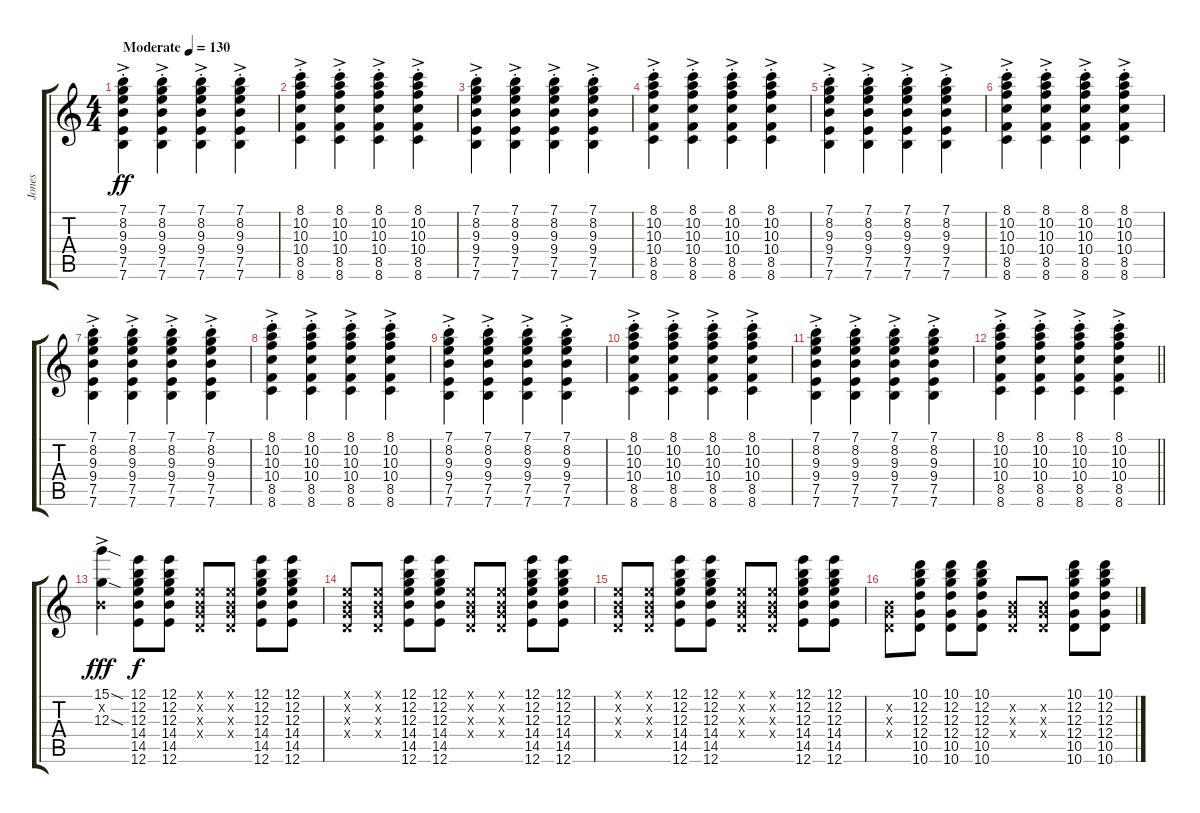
\track ("Jones" "Jones") {instrument overdrivenguitar}
\staff {score tabs}
\tuning (E4 B3 G3 D3 A2 E2) {hide}
\ts (4 4)
\tempo (130 "Moderate")
\clef g2
\ks c
(7.1{ac st} 8.2{ac st} 9.3{ac st} 9.4{ac st} 7.5{ac st} 7.6{ac st}).4{dy ff instrument overdrivenguitar} (7.1{ac st} 8.2{ac st} 9.3{ac st} 9.4{ac st} 7.5{ac st} 7.6{ac st}).4 (7.1{ac st} 8.2{ac st} 9.3{ac st} 9.4{ac st} 7.5{ac st} 7.6{ac st}).4 (7.1{ac st} 8.2{ac st} 9.3{ac st} 9.4{ac st} 7.5{ac st} 7.6{ac st}).4 |
(8.1{ac st} 10.2{ac st} 10.3{ac st} 10.4{ac st} 8.5{ac st} 8.6{ac st}).4 (8.1{ac st} 10.2{ac st} 10.3{ac st} 10.4{ac st} 8.5{ac st} 8.6{ac st}).4 (8.1{ac st} 10.2{ac st} 10.3{ac st} 10.4{ac st} 8.5{ac st} 8.6{ac st}).4 (8.1{ac st} 10.2{ac st} 10.3{ac st} 10.4{ac st} 8.5{ac st} 8.6{ac st}).4 |
(7.1{ac st} 8.2{ac st} 9.3{ac st} 9.4{ac st} 7.5{ac st} 7.6{ac st}).4 (7.1{ac st} 8.2{ac st} 9.3{ac st} 9.4{ac st} 7.5{ac st} 7.6{ac st}).4 (7.1{ac st} 8.2{ac st} 9.3{ac st} 9.4{ac st} 7.5{ac st} 7.6{ac st}).4 (7.1{ac st} 8.2{ac st} 9.3{ac st} 9.4{ac st} 7.5{ac st} 7.6{ac st}).4 |
(8.1{ac st} 10.2{ac st} 10.3{ac st} 10.4{ac st} 8.5{ac st} 8.6{ac st}).4 (8.1{ac st} 10.2{ac st} 10.3{ac st} 10.4{ac st} 8.5{ac st} 8.6{ac st}).4 (8.1{ac st} 10.2{ac st} 10.3{ac st} 10.4{ac st} 8.5{ac st} 8.6{ac st}).4 (8.1{ac st} 10.2{ac st} 10.3{ac st} 10.4{ac st} 8.5{ac st} 8.6{ac st}).4 |
(7.1{ac st} 8.2{ac st} 9.3{ac st} 9.4{ac st} 7.5{ac st} 7.6{ac st}).4 (7.1{ac st} 8.2{ac st} 9.3{ac st} 9.4{ac st} 7.5{ac st} 7.6{ac st}).4 (7.1{ac st} 8.2{ac st} 9.3{ac st} 9.4{ac st} 7.5{ac st} 7.6{ac st}).4 (7.1{ac st} 8.2{ac st} 9.3{ac st} 9.4{ac st} 7.5{ac st} 7.6{ac st}).4 |
(8.1{ac st} 10.2{ac st} 10.3{ac st} 10.4{ac st} 8.5{ac st} 8.6{ac st}).4 (8.1{ac st} 10.2{ac st} 10.3{ac st} 10.4{ac st} 8.5{ac st} 8.6{ac st}).4 (8.1{ac st} 10.2{ac st} 10.3{ac st} 10.4{ac st} 8.5{ac st} 8.6{ac st}).4 (8.1{ac st} 10.2{ac st} 10.3{ac st} 10.4{ac st} 8.5{ac st} 8.6{ac st}).4 |
(7.1{ac st} 8.2{ac st} 9.3{ac st} 9.4{ac st} 7.5{ac st} 7.6{ac st}).4 (7.1{ac st} 8.2{ac st} 9.3{ac st} 9.4{ac st} 7.5{ac st} 7.6{ac st}).4 (7.1{ac st} 8.2{ac st} 9.3{ac st} 9.4{ac st} 7.5{ac st} 7.6{ac st}).4 (7.1{ac st} 8.2{ac st} 9.3{ac st} 9.4{ac st} 7.5{ac st} 7.6{ac st}).4 |
(8.1{ac st} 10.2{ac st} 10.3{ac st} 10.4{ac st} 8.5{ac st} 8.6{ac st}).4 (8.1{ac st} 10.2{ac st} 10.3{ac st} 10.4{ac st} 8.5{ac st} 8.6{ac st}).4 (8.1{ac st} 10.2{ac st} 10.3{ac st} 10.4{ac st} 8.5{ac st} 8.6{ac st}).4 (8.1{ac st} 10.2{ac st} 10.3{ac st} 10.4{ac st} 8.5{ac st} 8.6{ac st}).4 |
(7.1{ac st} 8.2{ac st} 9.3{ac st} 9.4{ac st} 7.5{ac st} 7.6{ac st}).4 (7.1{ac st} 8.2{ac st} 9.3{ac st} 9.4{ac st} 7.5{ac st} 7.6{ac st}).4 (7.1{ac st} 8.2{ac st} 9.3{ac st} 9.4{ac st} 7.5{ac st} 7.6{ac st}).4 (7.1{ac st} 8.2{ac st} 9.3{ac st} 9.4{ac st} 7.5{ac st} 7.6{ac st}).4 |
(8.1{ac st} 10.2{ac st} 10.3{ac st} 10.4{ac st} 8.5{ac st} 8.6{ac st}).4 (8.1{ac st} 10.2{ac st} 10.3{ac st} 10.4{ac st} 8.5{ac st} 8.6{ac st}).4 (8.1{ac st} 10.2{ac st} 10.3{ac st} 10.4{ac st} 8.5{ac st} 8.6{ac st}).4 (8.1{ac st} 10.2{ac st} 10.3{ac st} 10.4{ac st} 8.5{ac st} 8.6{ac st}).4 |
(7.1{ac st} 8.2{ac st} 9.3{ac st} 9.4{ac st} 7.5{ac st} 7.6{ac st}).4 (7.1{ac st} 8.2{ac st} 9.3{ac st} 9.4{ac st} 7.5{ac st} 7.6{ac st}).4 (7.1{ac st} 8.2{ac st} 9.3{ac st} 9.4{ac st} 7.5{ac st} 7.6{ac st}).4 (7.1{ac st} 8.2{ac st} 9.3{ac st} 9.4{ac st} 7.5{ac st} 7.6{ac st}).4 |
\barLineRight lightlight
(8.1{ac st} 10.2{ac st} 10.3{ac st} 10.4{ac st} 8.5{ac st} 8.6{ac st}).4 (8.1{ac st} 10.2{ac st} 10.3{ac st} 10.4{ac st} 8.5{ac st} 8.6{ac st}).4 (8.1{ac st} 10.2{ac st} 10.3{ac st} 10.4{ac st} 8.5{ac st} 8.6{ac st}).4 (8.1{ac st} 10.2{ac st} 10.3{ac st} 10.4{ac st} 8.5{ac st} 8.6{ac st}).4 |
(15.1{sod ac} 0.2{ac x} 12.3{sod ac}).4{dy fff} (12.1 12.2 12.3 14.4 14.5 12.6).8{dy f} (12.1 12.2 12.3 14.4 14.5 12.6).8 (0.1{x} 0.2{x} 0.3{x} 0.4{x}).8 (0.1{x} 0.2{x} 0.3{x} 0.4{x}).8 (12.1 12.2 12.3 14.4 14.5 12.6).8 (12.1 12.2 12.3 14.4 14.5 12.6).8 |
(0.1{x} 0.2{x} 0.3{x} 0.4{x}).8 (0.1{x} 0.2{x} 0.3{x} 0.4{x}).8 (12.1 12.2 12.3 14.4 14.5 12.6).8 (12.1 12.2 12.3 14.4 14.5 12.6).8 (0.1{x} 0.2{x} 0.3{x} 0.4{x}).8 (0.1{x} 0.2{x} 0.3{x} 0.4{x}).8 (12.1 12.2 12.3 14.4 14.5 12.6).8 (12.1 12.2 12.3 14.4 14.5 12.6).8 |
(0.1{x} 0.2{x} 0.3{x} 0.4{x}).8 (0.1{x} 0.2{x} 0.3{x} 0.4{x}).8 (12.1 12.2 12.3 14.4 14.5 12.6).8 (12.1 12.2 12.3 14.4 14.5 12.6).8 (0.1{x} 0.2{x} 0.3{x} 0.4{x}).8 (0.1{x} 0.2{x} 0.3{x} 0.4{x}).8 (12.1 12.2 12.3 14.4 14.5 12.6).8 (12.1 12.2 12.3 14.4 14.5 12.6).8 |
(0.2{x} 0.3{x} 0.4{x}).8 (10.1 12.2 12.3 12.4 10.5 10.6).8 (10.1 12.2 12.3 12.4 10.5 10.6).8 (10.1 12.2 12.3 12.4 10.5 10.6).8 (0.2{x} 0.3{x} 0.4{x}).8 (0.2{x} 0.3{x} 0.4{x}).8 (10.1 12.2 12.3 12.4 10.5 10.6).8 (10.1 12.2 12.3 12.4 10.5 10.6).8
